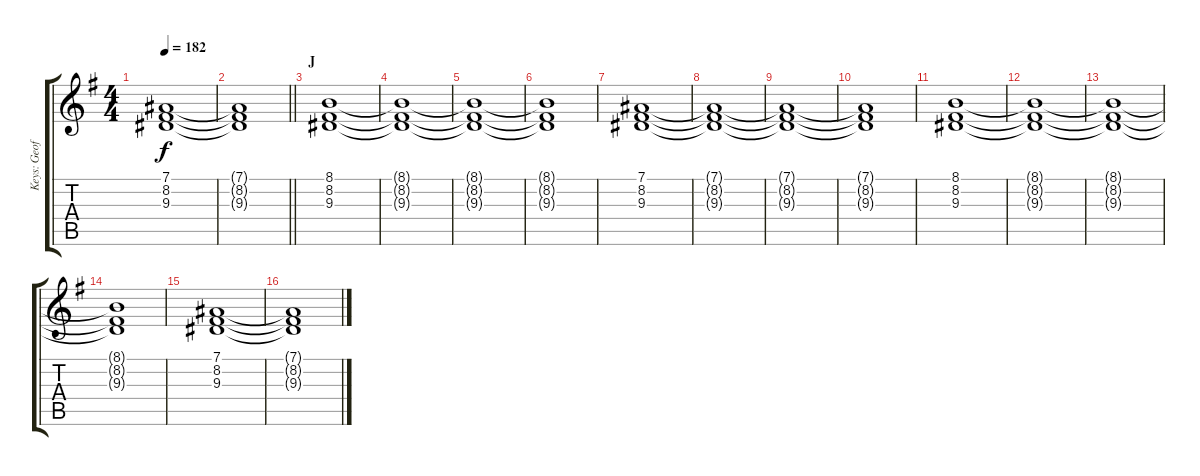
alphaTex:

\track ("Keys: Geoff" "Keys: Geof") {instrument stringensemble1}
\staff {score tabs}
\tuning (Eb4 Bb3 Gb3 Db3 Ab2 Eb2) {hide}
\ts (4 4)
\tempo 182
\clef g2
\ks g
(7.1{t} 8.2{t} 9.3{t}).1{dy f} |
\barLineRight lightlight
(7.1{t} 8.2{t} 9.3{t}).1 |
\section ("" "J")
(8.1 8.2 9.3).1 |
(8.1{t} 8.2{t} 9.3{t}).1 |
(8.1{t} 8.2{t} 9.3{t}).1 |
(8.1{t} 8.2{t} 9.3{t}).1 |
(7.1 8.2 9.3).1 |
(7.1{t} 8.2{t} 9.3{t}).1 |
(7.1{t} 8.2{t} 9.3{t}).1 |
(7.1{t} 8.2{t} 9.3{t}).1 |
(8.1 8.2 9.3).1 |
(8.1{t} 8.2{t} 9.3{t}).1 |
(8.1{t} 8.2{t} 9.3{t}).1 |
(8.1{t} 8.2{t} 9.3{t}).1 |
(7.1 8.2 9.3).1 |
(7.1{t} 8.2{t} 9.3{t}).1
